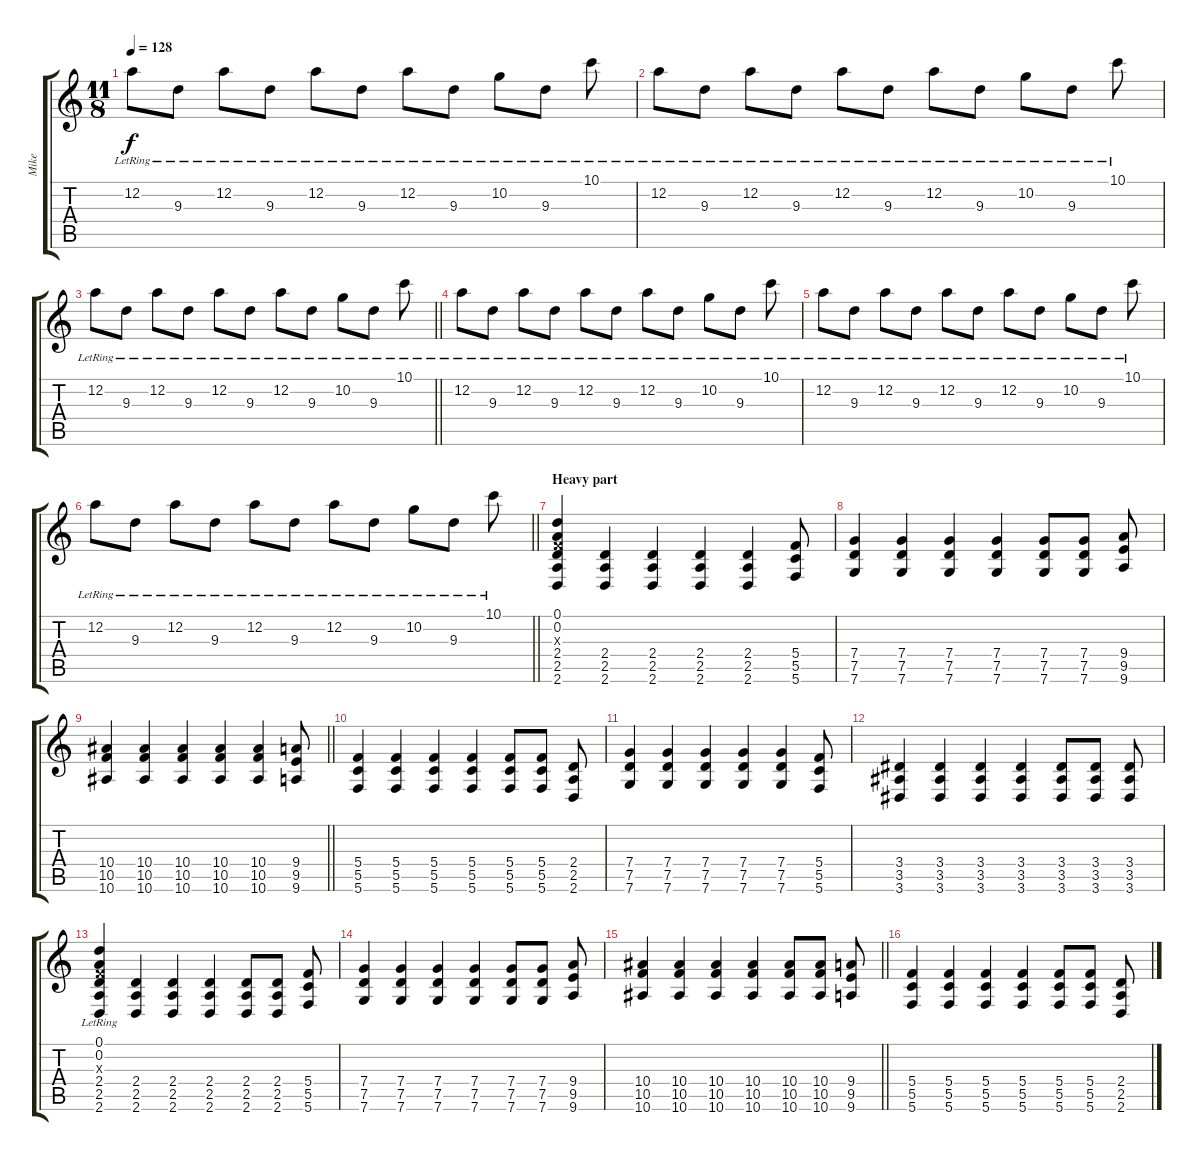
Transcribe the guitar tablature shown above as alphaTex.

\track ("Mike" "Mike") {instrument electricguitarclean}
\staff {score tabs}
\tuning (D4 A3 F3 C3 G2 C2) {hide}
\ts (11 8)
\tempo 128
\clef g2
\ks c
12.2{lr}.8{dy f} 9.3{lr}.8 12.2{lr}.8 9.3{lr}.8 12.2{lr}.8 9.3{lr}.8 12.2{lr}.8 9.3{lr}.8 10.2{lr}.8 9.3{lr}.8 10.1{lr}.8 |
12.2{lr}.8 9.3{lr}.8 12.2{lr}.8 9.3{lr}.8 12.2{lr}.8 9.3{lr}.8 12.2{lr}.8 9.3{lr}.8 10.2{lr}.8 9.3{lr}.8 10.1{lr}.8 |
\barLineRight lightlight
12.2{lr}.8 9.3{lr}.8 12.2{lr}.8 9.3{lr}.8 12.2{lr}.8 9.3{lr}.8 12.2{lr}.8 9.3{lr}.8 10.2{lr}.8 9.3{lr}.8 10.1{lr}.8 |
12.2{lr}.8 9.3{lr}.8 12.2{lr}.8 9.3{lr}.8 12.2{lr}.8 9.3{lr}.8 12.2{lr}.8 9.3{lr}.8 10.2{lr}.8 9.3{lr}.8 10.1{lr}.8 |
12.2{lr}.8 9.3{lr}.8 12.2{lr}.8 9.3{lr}.8 12.2{lr}.8 9.3{lr}.8 12.2{lr}.8 9.3{lr}.8 10.2{lr}.8 9.3{lr}.8 10.1{lr}.8 |
\barLineRight lightlight
12.2{lr}.8 9.3{lr}.8 12.2{lr}.8 9.3{lr}.8 12.2{lr}.8 9.3{lr}.8 12.2{lr}.8 9.3{lr}.8 10.2{lr}.8 9.3{lr}.8 10.1{lr}.8 |
\section ("" "Heavy part")
(0.1 0.2 0.3{x} 2.4 2.5 2.6).4{instrument overdrivenguitar} (2.4 2.5 2.6).4 (2.4 2.5 2.6).4 (2.4 2.5 2.6).4 (2.4 2.5 2.6).4 (5.4 5.5 5.6).8 |
(7.4 7.5 7.6).4 (7.4 7.5 7.6).4 (7.4 7.5 7.6).4 (7.4 7.5 7.6).4 (7.4 7.5 7.6).8 (7.4 7.5 7.6).8 (9.4 9.5 9.6).8 |
\barLineRight lightlight
(10.4 10.5 10.6).4 (10.4 10.5 10.6).4 (10.4 10.5 10.6).4 (10.4 10.5 10.6).4 (10.4 10.5 10.6).4 (9.4 9.5 9.6).8 |
(5.4 5.5 5.6).4 (5.4 5.5 5.6).4 (5.4 5.5 5.6).4 (5.4 5.5 5.6).4 (5.4 5.5 5.6).8 (5.4 5.5 5.6).8 (2.4 2.5 2.6).8 |
(7.4 7.5 7.6).4 (7.4 7.5 7.6).4 (7.4 7.5 7.6).4 (7.4 7.5 7.6).4 (7.4 7.5 7.6).4 (5.4 5.5 5.6).8 |
(3.4 3.5 3.6).4 (3.4 3.5 3.6).4 (3.4 3.5 3.6).4 (3.4 3.5 3.6).4 (3.4 3.5 3.6).8 (3.4 3.5 3.6).8 (3.4 3.5 3.6).8 |
(0.1{lr} 0.2{lr} 0.3{x} 2.4 2.5 2.6).4 (2.4 2.5 2.6).4 (2.4 2.5 2.6).4 (2.4 2.5 2.6).4 (2.4 2.5 2.6).8 (2.4 2.5 2.6).8 (5.4 5.5 5.6).8 |
(7.4 7.5 7.6).4 (7.4 7.5 7.6).4 (7.4 7.5 7.6).4 (7.4 7.5 7.6).4 (7.4 7.5 7.6).8 (7.4 7.5 7.6).8 (9.4 9.5 9.6).8 |
\barLineRight lightlight
(10.4 10.5 10.6).4 (10.4 10.5 10.6).4 (10.4 10.5 10.6).4 (10.4 10.5 10.6).4 (10.4 10.5 10.6).8 (10.4 10.5 10.6).8 (9.4 9.5 9.6).8 |
(5.4 5.5 5.6).4 (5.4 5.5 5.6).4 (5.4 5.5 5.6).4 (5.4 5.5 5.6).4 (5.4 5.5 5.6).8 (5.4 5.5 5.6).8 (2.4 2.5 2.6).8
